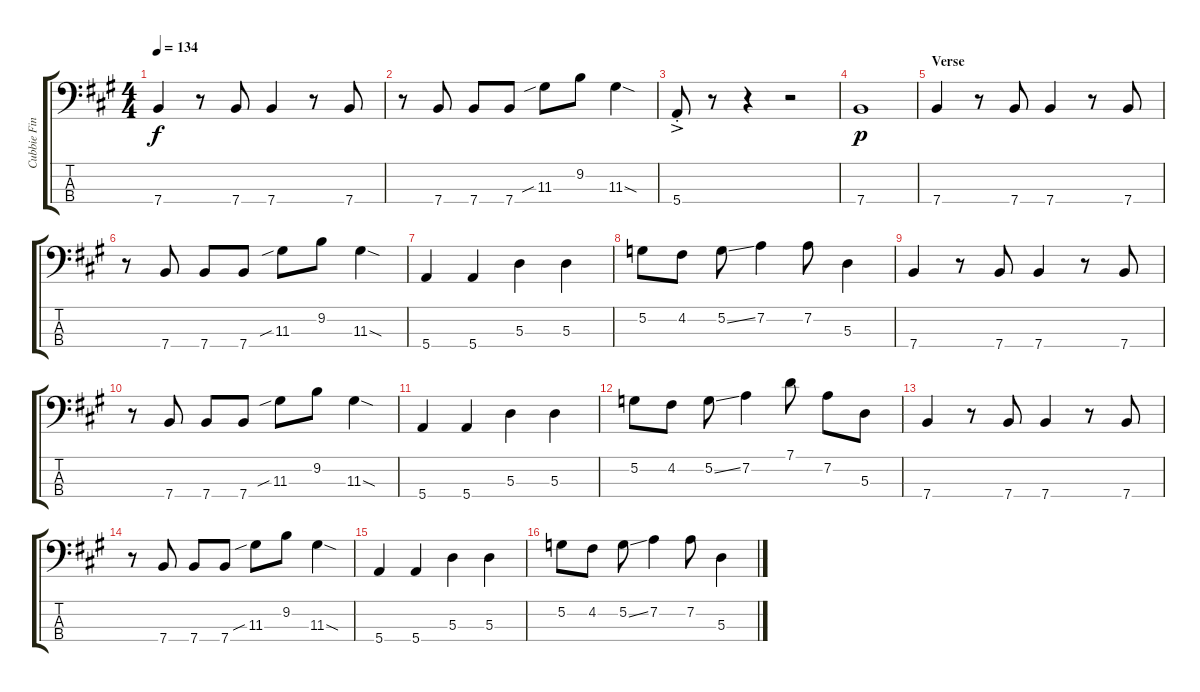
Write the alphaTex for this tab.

\track ("Cubbie Fink" "Cubbie Fin") {instrument electricbassfinger}
\staff {score tabs}
\tuning (G2 D2 A1 E1) {hide}
\ts (4 4)
\tempo 134
\clef f4
\ks a
7.4.4{dy f} r.8 7.4.8 7.4.4 r.8 7.4.8 |
r.8 7.4.8 7.4.8 7.4.8 11.3{sib}.8 9.2.8 11.3{sod}.4 |
5.4{ac st}.8 r.8 r.4 r.2 |
7.4.1{dy p} |
\section ("" "Verse")
7.4.4 r.8 7.4.8 7.4.4 r.8 7.4.8 |
r.8 7.4.8 7.4.8 7.4.8 11.3{sib}.8 9.2.8 11.3{sod}.4 |
5.4.4 5.4.4 5.3.4 5.3.4 |
5.2.8 4.2.8 5.2{ss}.8 7.2.4 7.2.8 5.3.4 |
7.4.4 r.8 7.4.8 7.4.4 r.8 7.4.8 |
r.8 7.4.8 7.4.8 7.4.8 11.3{sib}.8 9.2.8 11.3{sod}.4 |
5.4.4 5.4.4 5.3.4 5.3.4 |
5.2.8 4.2.8 5.2{ss}.8 7.2.4 7.1.8 7.2.8 5.3.8 |
7.4.4 r.8 7.4.8 7.4.4 r.8 7.4.8 |
r.8 7.4.8 7.4.8 7.4.8 11.3{sib}.8 9.2.8 11.3{sod}.4 |
5.4.4 5.4.4 5.3.4 5.3.4 |
5.2.8 4.2.8 5.2{ss}.8 7.2.4 7.2.8 5.3.4
